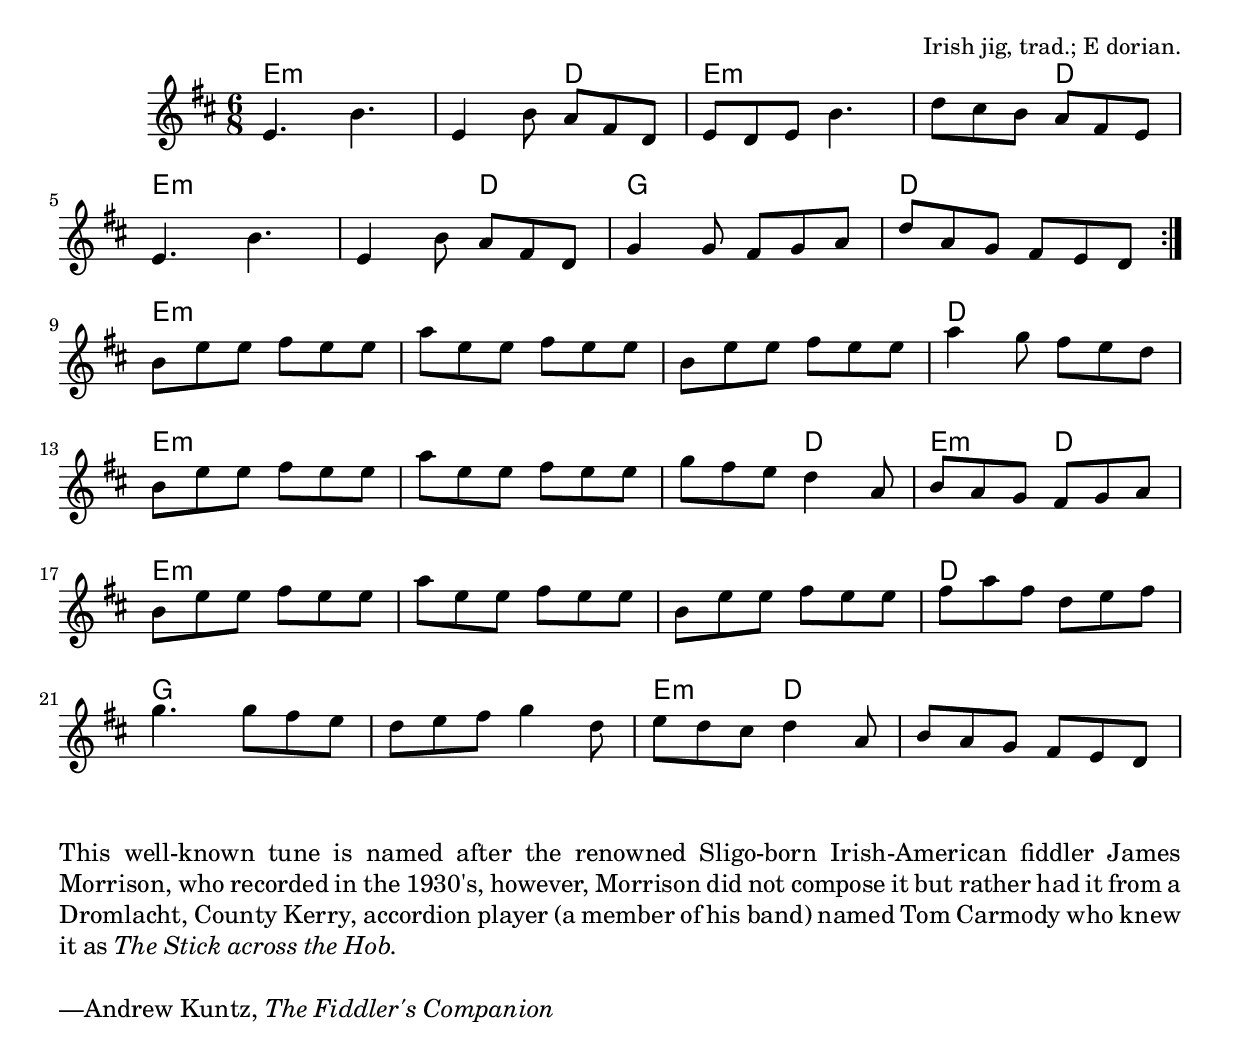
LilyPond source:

\version "2.18.2"
\include "util.ly"

\tocItem \markup "Morrison's Jig"

\score {
  <<
    \relative e' {
      \time 6/8
      \key e \dorian

      \repeat volta 2 {
        e4. b'4. |
        e,4 b'8 a fis d |
        e8 d e b'4. |
        d8 cis b a fis e |
        \break
        e4. b'4. |
        e,4 b'8 a fis d |
        g4 g8 fis g a |
        d8 a g fis e d |
        \break
      }

      b'8 e e fis e e |
      a8 e e fis e e |
      b8 e e fis e e |
      a4 g8 fis e d |
      \break

      b8 e e fis e e |
      a8 e e fis e e |
      g8 fis e d4 a8 |
      b8 a g fis g a |
      \break

      b8 e e fis e e |
      a8 e e fis e e |
      b8 e e fis e e |
      fis8 a fis d e fis |
      \break

      g4. g8 fis e |
      d8 e fis g4 d8 |
      e8 d cis d4 a8 |
      b8 a g fis e d |
    }

    \new ChordNames {
      \chordmode {
        \set chordChanges = ##t

        \time 6/8

        \repeat volta 2 {
            e2.:m | e4.:m d4. | e2.:m | e4.:m d4. |
            e2.:m | e4.:m d4. | g2. | d2. |
        }

        e2.:m | e2.:m | e2.:m | d2. |
        e2.:m | e2.:m | e4.:m d4. | e4.:m d4. |
        e2.:m | e2.:m | e2.:m | d2. |
        g2. | g2. | e4.:m d4. | d2. |
      }
    }
  >>

  \header {
    title = "Morrison's Jig"
    opus = "Irish jig, trad.; E dorian."
  }
}

\markuplist {
  \paragraph {
    This well-known tune is named after the renowned Sligo-born Irish-American fiddler
    James Morrison, who recorded in the 1930's, however, Morrison did not compose it
    but rather had it from a Dromlacht, County Kerry, accordion player (a member of
    his band) named Tom Carmody who knew it as \italic{The Stick across the Hob.}
  }
  \paragraph {
    —Andrew Kuntz, \italic{The Fiddler's Companion}
  }
}